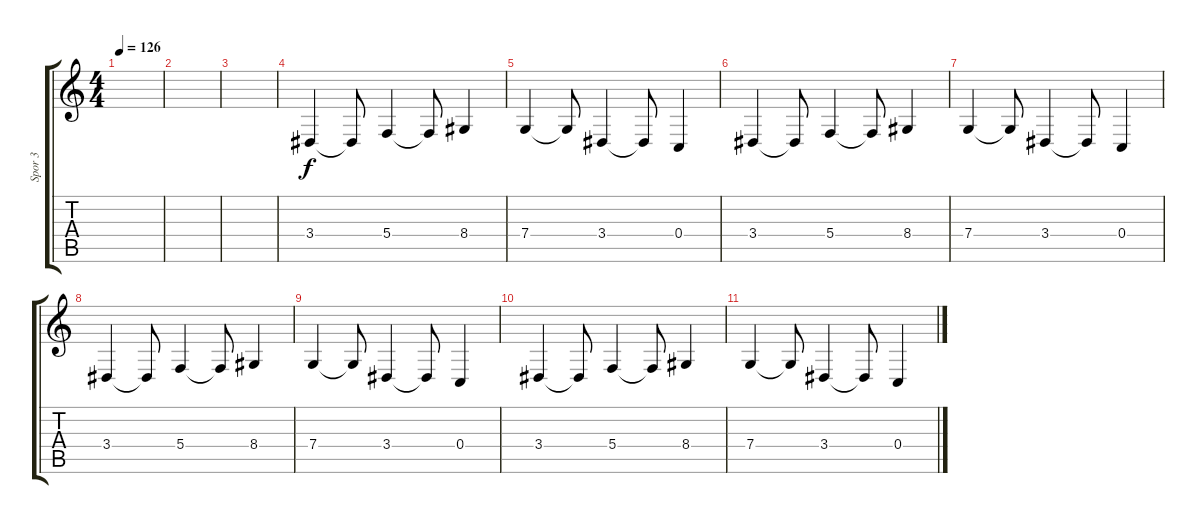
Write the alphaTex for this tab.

\track ("Spor 3" "Spor 3") {instrument synthstrings1}
\staff {score tabs}
\tuning (D4 A3 F3 C3 G2 C2) {hide}
\ts (4 4)
\tempo 126
\clef g2
\ks c
|
|
|
3.4.4 3.4{t}.8 5.4.4 5.4{t}.8 8.4.4 |
7.4.4{volume 1} 7.4{t}.8 3.4.4 3.4{t}.8 0.4.4 |
3.4.4 3.4{t}.8 5.4.4 5.4{t}.8 8.4.4 |
7.4.4 7.4{t}.8 3.4.4 3.4{t}.8 0.4.4 |
3.4.4 3.4{t}.8 5.4.4 5.4{t}.8 8.4.4 |
7.4.4 7.4{t}.8 3.4.4 3.4{t}.8 0.4.4 |
3.4.4 3.4{t}.8 5.4.4 5.4{t}.8 8.4.4 |
7.4.4 7.4{t}.8 3.4.4 3.4{t}.8 0.4.4
